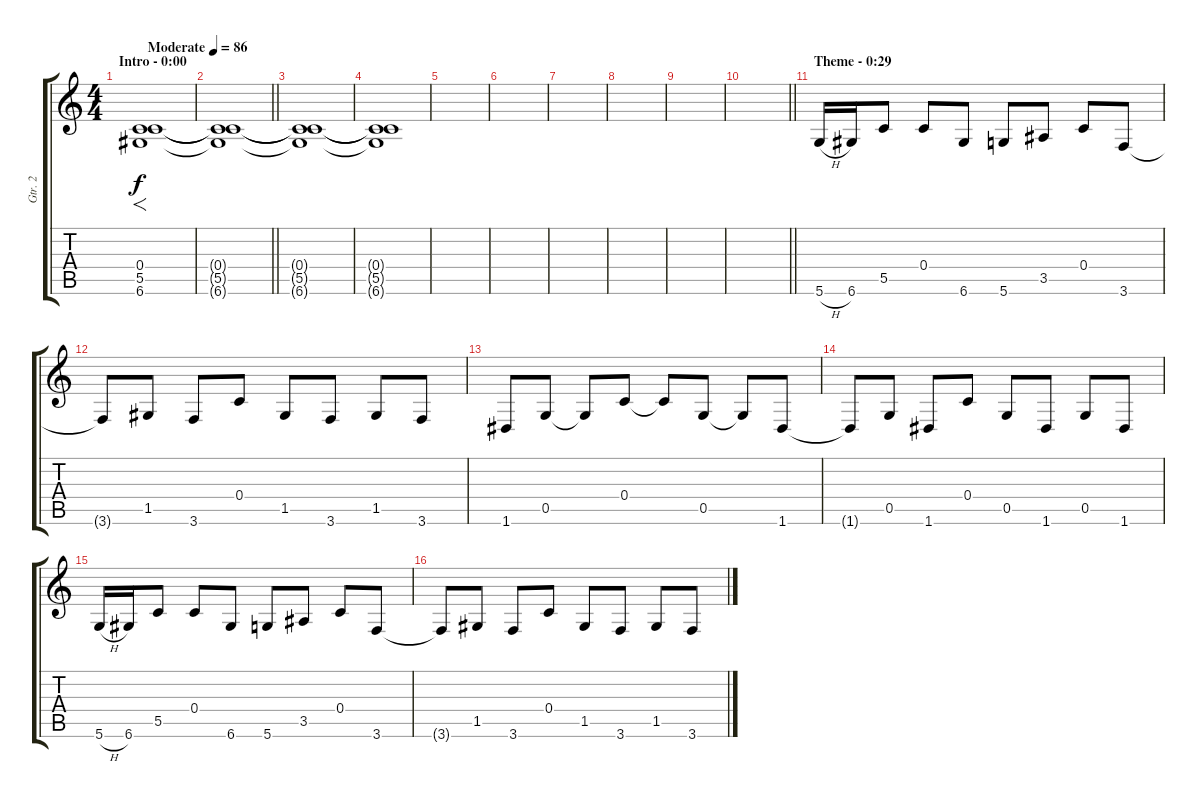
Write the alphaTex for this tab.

\track ("Gtr. 2" "Gtr. 2") {instrument overdrivenguitar}
\staff {score tabs}
\tuning (D4 A3 F3 C3 G2 D2) {hide}
\ts (4 4)
\section ("" "Intro - 0:00")
\tempo (86 "Moderate")
\clef g2
\ks c
(0.4 5.5 6.6).1{f dy f instrument overdrivenguitar} |
\barLineRight lightlight
(0.4{t} 5.5{t} 6.6{t}).1 |
(0.4{t} 5.5{t} 6.6{t}).1{volume 0} |
(0.4{t} 5.5{t} 6.6{t}).1 |
|
|
|
|
|
\barLineRight lightlight
|
\section ("" "Theme - 0:29")
5.6{h}.16{volume 13 balance 14} 6.6.16 5.5.8 0.4.8 6.6.8 5.6.8 3.5.8 0.4.8 3.6.8 |
3.6{t}.8 1.5.8 3.6.8 0.4.8 1.5.8 3.6.8 1.5.8 3.6.8 |
1.6.8 0.5.8 0.5{t}.8 0.4.8 0.4{t}.8 0.5.8 0.5{t}.8 1.6.8 |
1.6{t}.8 0.5.8 1.6.8 0.4.8 0.5.8 1.6.8 0.5.8 1.6.8 |
5.6{h}.16 6.6.16 5.5.8 0.4.8 6.6.8 5.6.8 3.5.8 0.4.8 3.6.8 |
3.6{t}.8 1.5.8 3.6.8 0.4.8 1.5.8 3.6.8 1.5.8 3.6.8
